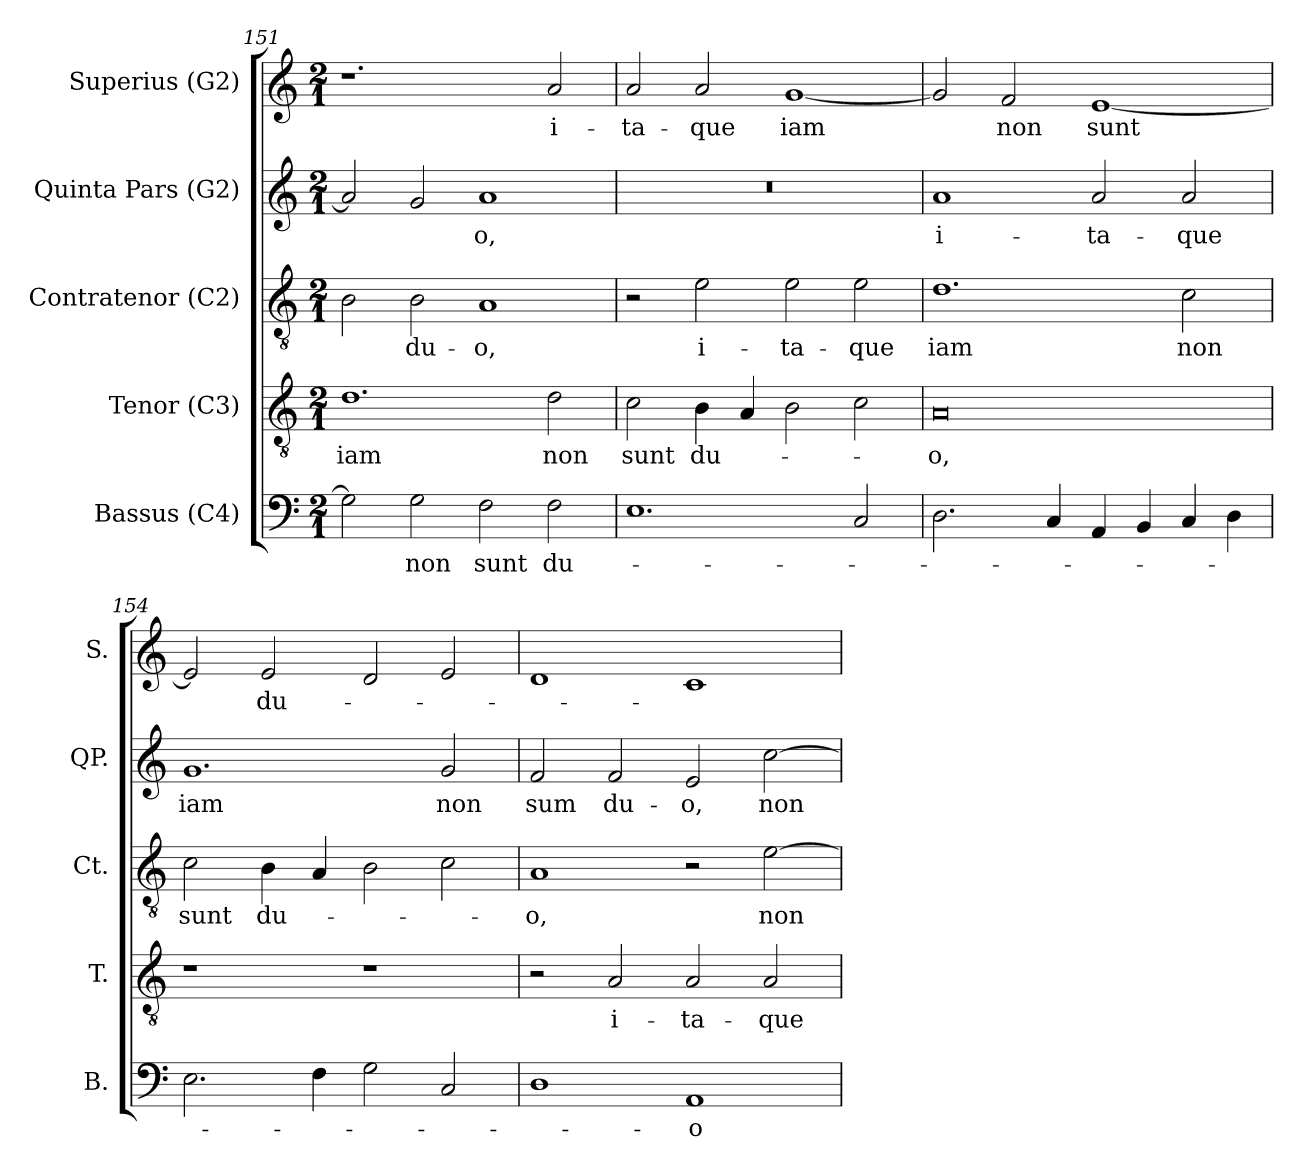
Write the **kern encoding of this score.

**kern	**text	**kern	**text	**kern	**text	**kern	**text	**kern	**text
*part5	*part5	*part4	*part4	*part3	*part3	*part2	*part2	*part1	*part1
*staff5	*staff5	*staff4	*staff4	*staff3	*staff3	*staff2	*staff2	*staff1	*staff1
*I"Bassus (C4)	*	*I"Tenor (C3)	*	*I"Contratenor (C2)	*	*I"Quinta Pars (G2)	*	*I"Superius (G2)	*
*I'B.	*	*I'T.	*	*I'Ct.	*	*I'QP.	*	*I'S.	*
!!LO:LB:g=z
*clefF4	*	*clefGv2	*	*clefGv2	*	*clefG2	*	*clefG2	*
*	*	*ITrd7c12	*	*ITrd7c12	*	*ITrd7c12	*	*	*
*k[]	*	*k[]	*	*k[]	*	*k[]	*	*k[]	*
*C:	*	*C:	*	*C:	*	*C:	*	*C:	*
*M2/1	*	*M2/1	*	*M2/1	*	*M2/1	*	*M2/1	*
=151	=151	=151	=151	=151	=151	=151	=151	=151	=151
!	!	!	!LO:LY:b:color=#000000	!	!	!	!	!	!
2Gi\]	.	1.Di	iam	2BBi\	.	2Ai/]	.	1.r	.
!	!LO:LY:b:color=#000000	!	!	!	!	!	!	!	!
!	!	!	!	!	!LO:LY:b:color=#000000	!	!	!	!
2Gi\	non	.	.	2BBi\	du-	2Gi/	.	.	.
!	!LO:LY:b:color=#000000	!	!	!	!	!	!	!	!
!	!	!	!	!	!LO:LY:b:color=#000000	!	!	!	!
!	!	!	!	!	!	!	!LO:LY:b:color=#000000	!	!
2Fi\	sunt	.	.	1AAi	-o,	1Ai	-o,	.	.
!	!LO:LY:b:color=#000000	!	!	!	!	!	!	!	!
!	!	!	!LO:LY:b:color=#000000	!	!	!	!	!	!
!	!	!	!	!	!	!	!	!	!LO:LY:b:color=#000000
2Fi\	du-	2Di\	non	.	.	.	.	2ai/	i-
=152	=152	=152	=152	=152	=152	=152	=152	=152	=152
!	!	!	!LO:LY:b:color=#000000	!	!	!LO:N:vis=1	!	!	!
!	!	!	!	!	!	!	!	!	!LO:LY:b:color=#000000
1.Ei	.	2Ci\	sunt	2r	.	0r	.	2ai/	-ta-
!	!	!	!LO:LY:b:color=#000000	!	!	!	!	!	!
!	!	!	!	!	!LO:LY:b:color=#000000	!	!	!	!
!	!	!	!	!	!	!	!	!	!LO:LY:b:color=#000000
.	.	4BBi\	du-	2Ei\	i-	.	.	2ai/	-que
.	.	4AAi/	.	.	.	.	.	.	.
!	!	!	!	!	!LO:LY:b:color=#000000	!	!	!	!
!	!	!	!	!	!	!	!	!	!LO:LY:b:color=#000000
.	.	2BBi\	.	2Ei\	-ta-	.	.	[1gi	iam
!	!	!	!	!	!LO:LY:b:color=#000000	!	!	!	!
2Ci/	.	2Ci\	.	2Ei\	-que	.	.	.	.
=153	=153	=153	=153	=153	=153	=153	=153	=153	=153
!	!	!	!LO:LY:b:color=#000000	!	!	!	!	!	!
!	!	!	!	!	!LO:LY:b:color=#000000	!	!	!	!
!	!	!	!	!	!	!	!LO:LY:b:color=#000000	!	!
2.Di\	.	0AAi	-o,	1.Di	iam	1Ai	i-	2gi/]	.
!	!	!	!	!	!	!	!	!	!LO:LY:b:color=#000000
.	.	.	.	.	.	.	.	2fi/	non
4Ci/	.	.	.	.	.	.	.	.	.
!	!	!	!	!	!	!	!LO:LY:b:color=#000000	!	!
!	!	!	!	!	!	!	!	!	!LO:LY:b:color=#000000
4AAi/	.	.	.	.	.	2Ai/	-ta-	[1ei	sunt
4BBi/	.	.	.	.	.	.	.	.	.
!	!	!	!	!	!LO:LY:b:color=#000000	!	!	!	!
!	!	!	!	!	!	!	!LO:LY:b:color=#000000	!	!
4Ci/	.	.	.	2Ci\	non	2Ai/	-que	.	.
4Di\	.	.	.	.	.	.	.	.	.
=154	=154	=154	=154	=154	=154	=154	=154	=154	=154
!	!	!	!	!	!LO:LY:b:color=#000000	!	!	!	!
!	!	!	!	!	!	!	!LO:LY:b:color=#000000	!	!
2.Ei\	.	1r	.	2Ci\	sunt	1.Gi	iam	2ei/]	.
!	!	!	!	!	!LO:LY:b:color=#000000	!	!	!	!
!	!	!	!	!	!	!	!	!	!LO:LY:b:color=#000000
.	.	.	.	4BBi\	du-	.	.	2ei/	du-
4Fi\	.	.	.	4AAi/	.	.	.	.	.
2Gi\	.	1r	.	2BBi\	.	.	.	2di/	.
!	!	!	!	!	!	!	!LO:LY:b:color=#000000	!	!
2Ci/	.	.	.	2Ci\	.	2Gi/	non	2ei/	.
!!LO:PB:g=z
=155	=155	=155	=155	=155	=155	=155	=155	=155	=155
!	!	!	!	!	!LO:LY:b:color=#000000	!	!	!	!
!	!	!	!	!	!	!	!LO:LY:b:color=#000000	!	!
1Di	.	2r	.	1AAi	-o,	2Fi/	sum	1di	.
!	!	!	!LO:LY:b:color=#000000	!	!	!	!	!	!
!	!	!	!	!	!	!	!LO:LY:b:color=#000000	!	!
.	.	2AAi/	i-	.	.	2Fi/	du-	.	.
!	!LO:LY:b:color=#000000	!	!	!	!	!	!	!	!
!	!	!	!LO:LY:b:color=#000000	!	!	!	!	!	!
!	!	!	!	!	!	!	!LO:LY:b:color=#000000	!	!
1AAi	-o	2AAi/	-ta-	2r	.	2Ei/	-o,	1ci	.
!	!	!	!LO:LY:b:color=#000000	!	!	!	!	!	!
!	!	!	!	!	!LO:LY:b:color=#000000	!	!	!	!
!	!	!	!	!	!	!	!LO:LY:b:color=#000000	!	!
.	.	2AAi/	-que	[2Ei\	non	[2ci\	non	.	.
=	=	=	=	=	=	=	=	=	=
*-	*-	*-	*-	*-	*-	*-	*-	*-	*-
